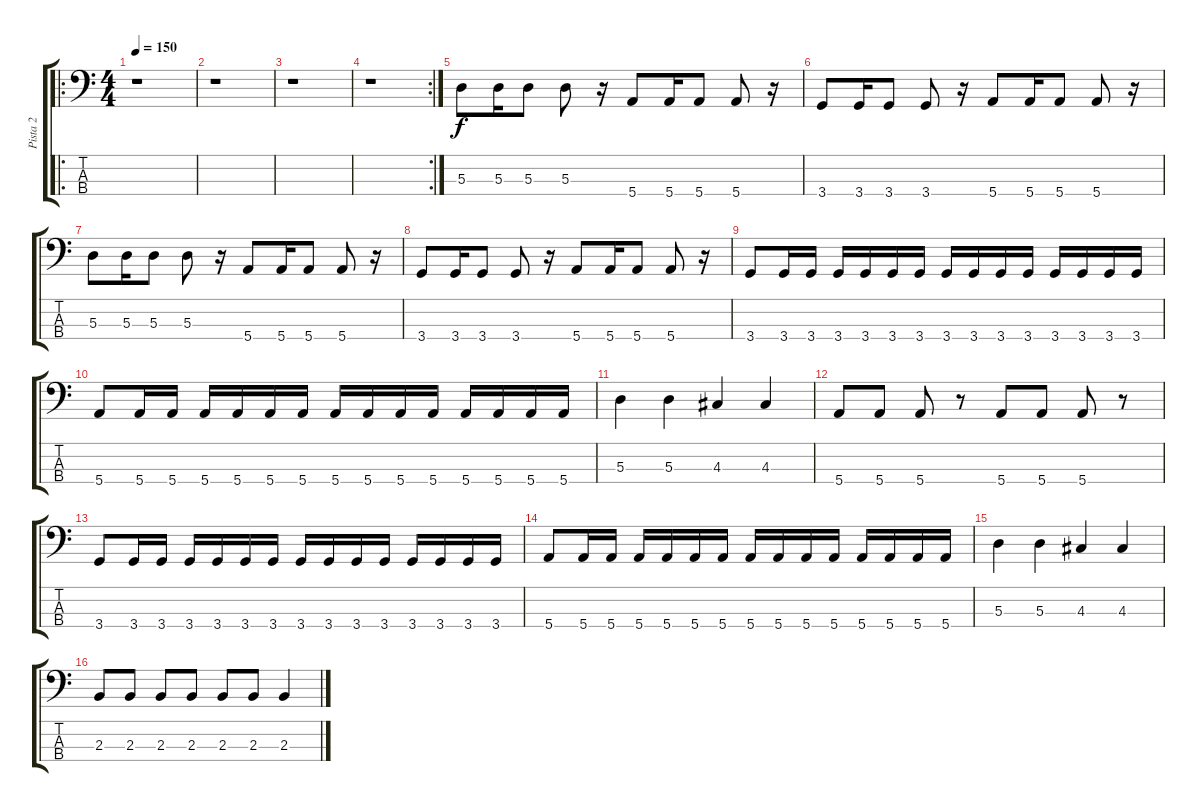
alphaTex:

\track ("Pista 2" "Pista 2") {instrument electricbasspick}
\staff {score tabs}
\tuning (G2 D2 A1 E1) {hide}
\ro
\ts (4 4)
\tempo 150
\clef f4
\ks c
r.1{dy f instrument electricbasspick} |
r.1 |
r.1 |
\rc 2
r.1 |
5.3.8 5.3.16 5.3.8 5.3.8 r.16 5.4.8 5.4.16 5.4.8 5.4.8 r.16 |
3.4.8 3.4.16 3.4.8 3.4.8 r.16 5.4.8 5.4.16 5.4.8 5.4.8 r.16 |
5.3.8 5.3.16 5.3.8 5.3.8 r.16 5.4.8 5.4.16 5.4.8 5.4.8 r.16 |
3.4.8 3.4.16 3.4.8 3.4.8 r.16 5.4.8 5.4.16 5.4.8 5.4.8 r.16 |
3.4.8 3.4.16 3.4.16 3.4.16 3.4.16 3.4.16 3.4.16 3.4.16 3.4.16 3.4.16 3.4.16 3.4.16 3.4.16 3.4.16 3.4.16 |
5.4.8 5.4.16 5.4.16 5.4.16 5.4.16 5.4.16 5.4.16 5.4.16 5.4.16 5.4.16 5.4.16 5.4.16 5.4.16 5.4.16 5.4.16 |
5.3.4 5.3.4 4.3.4 4.3.4 |
5.4.8 5.4.8 5.4.8 r.8 5.4.8 5.4.8 5.4.8 r.8 |
3.4.8 3.4.16 3.4.16 3.4.16 3.4.16 3.4.16 3.4.16 3.4.16 3.4.16 3.4.16 3.4.16 3.4.16 3.4.16 3.4.16 3.4.16 |
5.4.8 5.4.16 5.4.16 5.4.16 5.4.16 5.4.16 5.4.16 5.4.16 5.4.16 5.4.16 5.4.16 5.4.16 5.4.16 5.4.16 5.4.16 |
5.3.4 5.3.4 4.3.4 4.3.4 |
2.3.8 2.3.8 2.3.8 2.3.8 2.3.8 2.3.8 2.3.4
